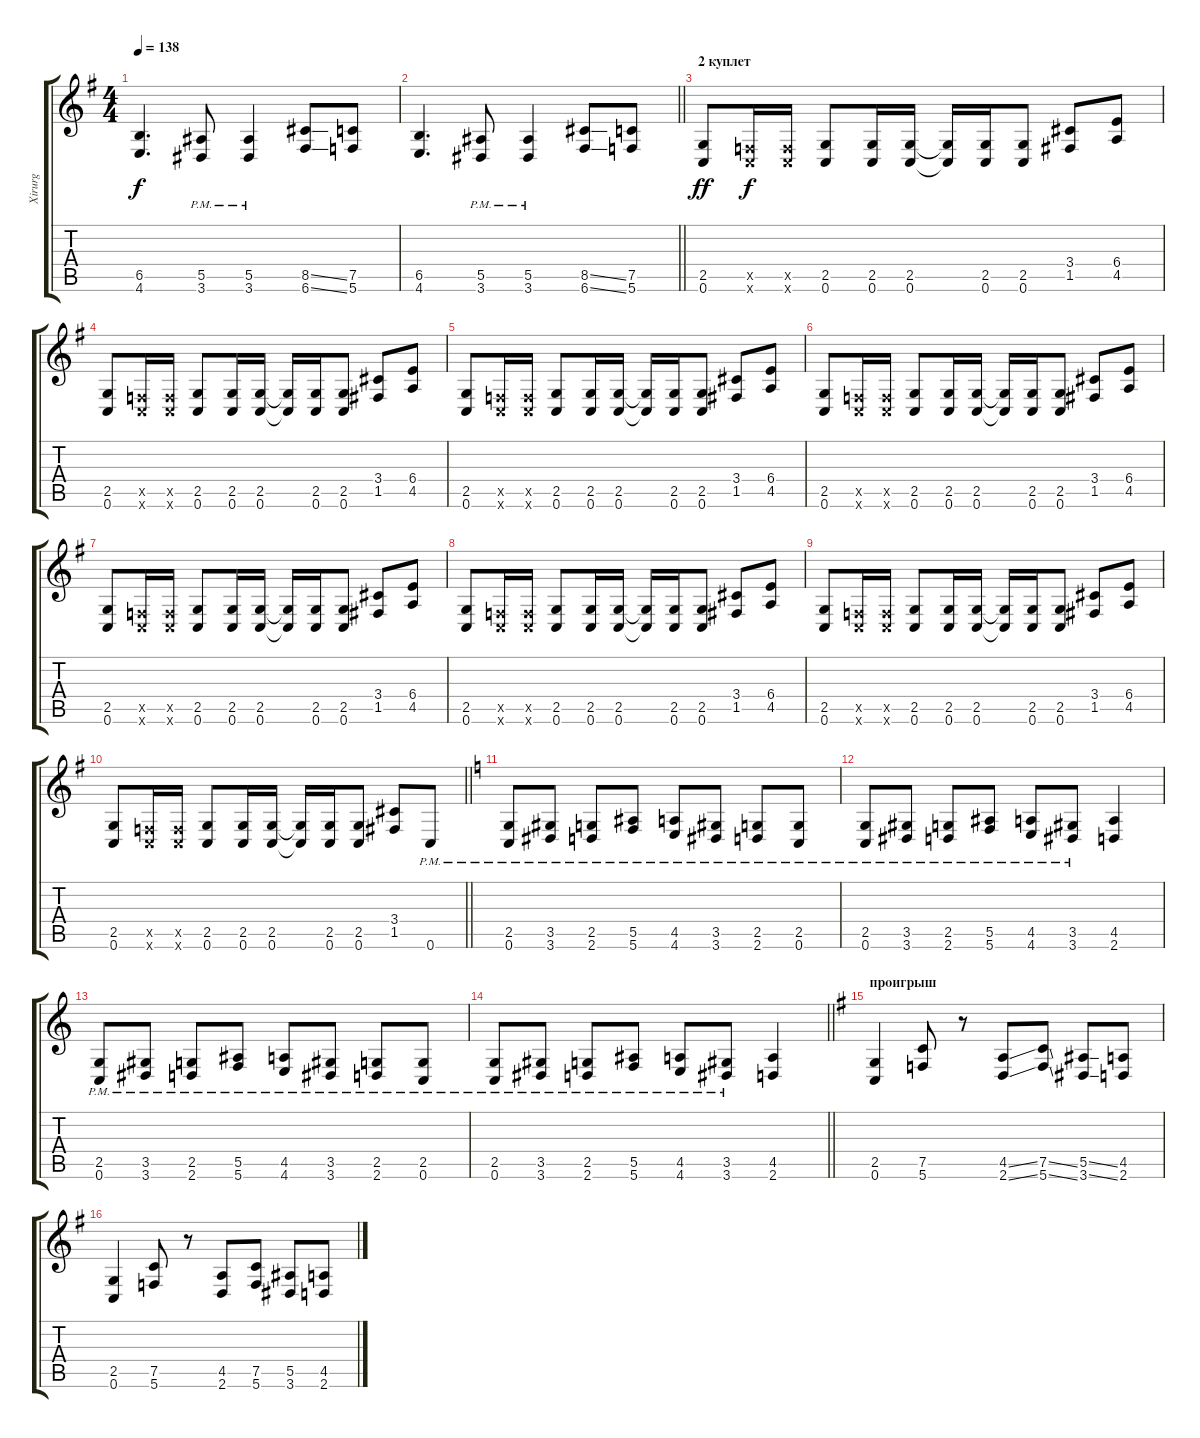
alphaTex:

\track ("Xirurg" "Xirurg") {instrument distortionguitar}
\staff {score tabs}
\tuning (C4 G3 Eb3 Bb2 F2 C2) {hide}
\ts (4 4)
\tempo 138
\clef g2
\ks eminor
(6.5 4.6).4{d dy f} (5.5{pm} 3.6{pm}).8 (5.5{pm} 3.6{pm}).4 (8.5{ss} 6.6{ss}).8 (7.5 5.6).8 |
\barLineRight lightlight
(6.5 4.6).4{d} (5.5{pm} 3.6{pm}).8 (5.5{pm} 3.6{pm}).4 (8.5{ss} 6.6{ss}).8 (7.5 5.6).8 |
\section ("" "2 куплет")
(2.5 0.6).8{dy ff} (0.5{x} 0.6{x}).16{dy f} (0.5{x} 0.6{x}).16 (2.5 0.6).8 (2.5 0.6).16 (2.5 0.6).16 (2.5{t} 0.6{t}).16 (2.5 0.6).16 (2.5 0.6).8 (3.4 1.5).8 (6.4 4.5).8 |
(2.5 0.6).8 (0.5{x} 0.6{x}).16 (0.5{x} 0.6{x}).16 (2.5 0.6).8 (2.5 0.6).16 (2.5 0.6).16 (2.5{t} 0.6{t}).16 (2.5 0.6).16 (2.5 0.6).8 (3.4 1.5).8 (6.4 4.5).8 |
(2.5 0.6).8 (0.5{x} 0.6{x}).16 (0.5{x} 0.6{x}).16 (2.5 0.6).8 (2.5 0.6).16 (2.5 0.6).16 (2.5{t} 0.6{t}).16 (2.5 0.6).16 (2.5 0.6).8 (3.4 1.5).8 (6.4 4.5).8 |
(2.5 0.6).8 (0.5{x} 0.6{x}).16 (0.5{x} 0.6{x}).16 (2.5 0.6).8 (2.5 0.6).16 (2.5 0.6).16 (2.5{t} 0.6{t}).16 (2.5 0.6).16 (2.5 0.6).8 (3.4 1.5).8 (6.4 4.5).8 |
(2.5 0.6).8 (0.5{x} 0.6{x}).16 (0.5{x} 0.6{x}).16 (2.5 0.6).8 (2.5 0.6).16 (2.5 0.6).16 (2.5{t} 0.6{t}).16 (2.5 0.6).16 (2.5 0.6).8 (3.4 1.5).8 (6.4 4.5).8 |
(2.5 0.6).8 (0.5{x} 0.6{x}).16 (0.5{x} 0.6{x}).16 (2.5 0.6).8 (2.5 0.6).16 (2.5 0.6).16 (2.5{t} 0.6{t}).16 (2.5 0.6).16 (2.5 0.6).8 (3.4 1.5).8 (6.4 4.5).8 |
(2.5 0.6).8 (0.5{x} 0.6{x}).16 (0.5{x} 0.6{x}).16 (2.5 0.6).8 (2.5 0.6).16 (2.5 0.6).16 (2.5{t} 0.6{t}).16 (2.5 0.6).16 (2.5 0.6).8 (3.4 1.5).8 (6.4 4.5).8 |
\barLineRight lightlight
(2.5 0.6).8 (0.5{x} 0.6{x}).16 (0.5{x} 0.6{x}).16 (2.5 0.6).8 (2.5 0.6).16 (2.5 0.6).16 (2.5{t} 0.6{t}).16 (2.5 0.6).16 (2.5 0.6).8 (3.4 1.5).8 0.6{pm}.8 |
\ks c
(2.5{pm} 0.6{pm}).8 (3.5{pm} 3.6{pm}).8 (2.5{pm} 2.6{pm}).8 (5.5{pm} 5.6{pm}).8 (4.5{pm} 4.6{pm}).8 (3.5{pm} 3.6{pm}).8 (2.5{pm} 2.6{pm}).8 (2.5{pm} 0.6{pm}).8 |
(2.5{pm} 0.6{pm}).8 (3.5{pm} 3.6{pm}).8 (2.5{pm} 2.6{pm}).8 (5.5{pm} 5.6{pm}).8 (4.5{pm} 4.6{pm}).8 (3.5{pm} 3.6{pm}).8 (4.5 2.6).4 |
(2.5{pm} 0.6{pm}).8 (3.5{pm} 3.6{pm}).8 (2.5{pm} 2.6{pm}).8 (5.5{pm} 5.6{pm}).8 (4.5{pm} 4.6{pm}).8 (3.5{pm} 3.6{pm}).8 (2.5{pm} 2.6{pm}).8 (2.5{pm} 0.6{pm}).8 |
\barLineRight lightlight
(2.5{pm} 0.6{pm}).8 (3.5{pm} 3.6{pm}).8 (2.5{pm} 2.6{pm}).8 (5.5{pm} 5.6{pm}).8 (4.5{pm} 4.6{pm}).8 (3.5{pm} 3.6{pm}).8 (4.5 2.6).4 |
\section ("" "проигрыш")
\ks eminor
(2.5 0.6).4 (7.5 5.6).8 r.8 (4.5{ss} 2.6{ss}).8 (7.5{ss} 5.6{ss}).8 (5.5{ss} 3.6{ss}).8 (4.5 2.6).8 |
(2.5 0.6).4 (7.5 5.6).8 r.8 (4.5 2.6).8 (7.5 5.6).8 (5.5 3.6).8 (4.5 2.6).8
